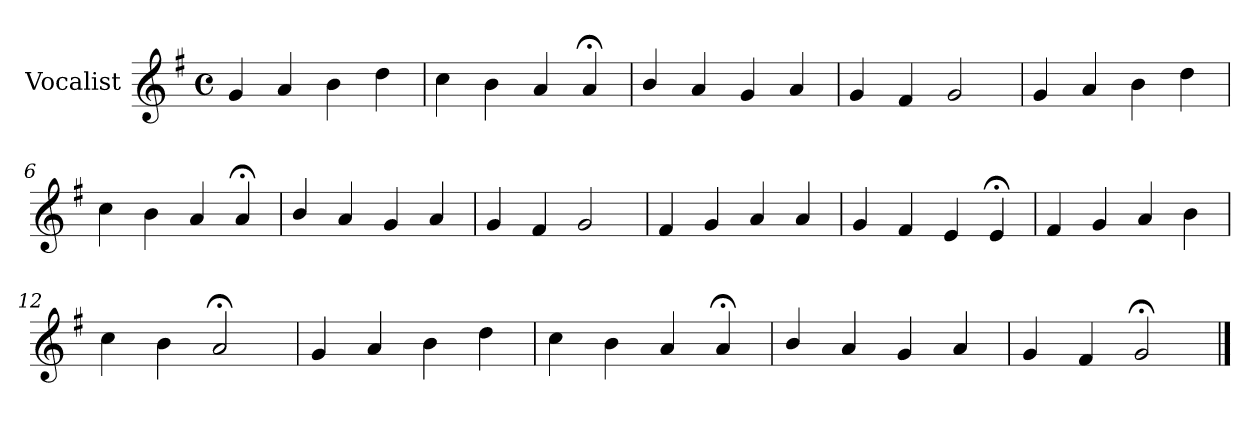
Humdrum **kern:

**kern
*part1
*staff1
*I"Vocalist
*clefG2
*k[f#]
*G:
*M4/4
*met(c)
=1
4g
4a
4b
4dd
=2
4cc
4b
4a
4a;<
=3
4b/
4a
4g
4a
=4
4g
4f#
2g
=5
4g
4a
4b
4dd
=6
4cc
4b
4a
4a;<
=7
4b/
4a
4g
4a
=8
4g
4f#
2g
=9
4f#
4g
4a
4a
=10
4g
4f#
4e
4e;<
=11
4f#
4g
4a
4b
=12
4cc
4b
2a;<
=13
4g
4a
4b
4dd
=14
4cc
4b
4a
4a;<
=15
4b/
4a
4g
4a
=16
4g
4f#
2g;<
==
*-
